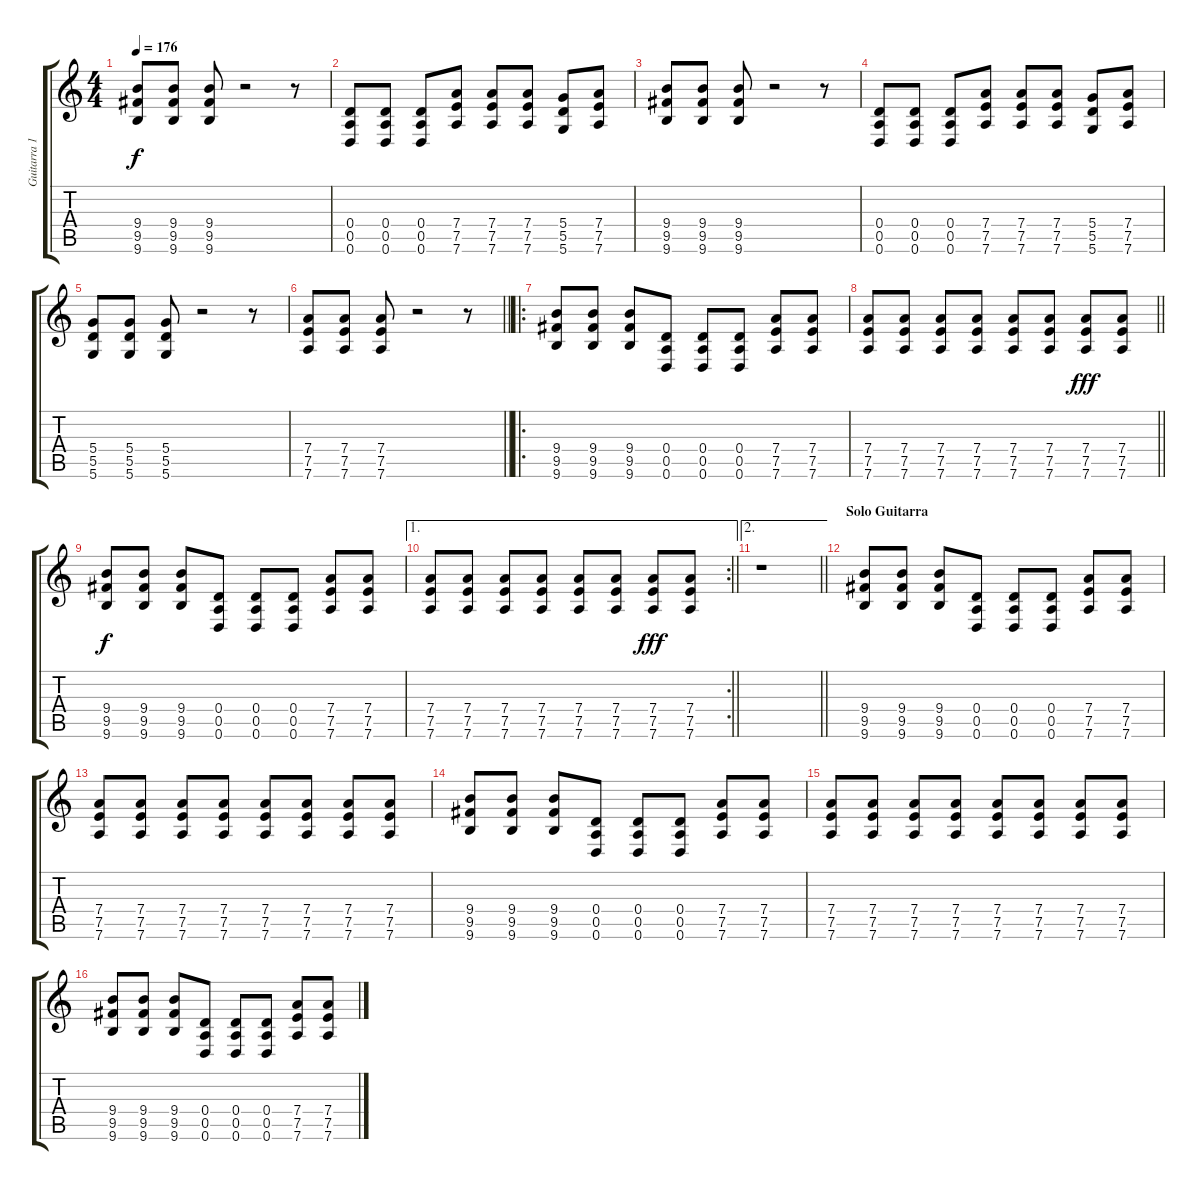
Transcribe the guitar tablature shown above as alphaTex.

\track ("Guitarra 1" "Guitarra 1") {instrument distortionguitar}
\staff {score tabs}
\tuning (E4 B3 G3 D3 A2 D2) {hide}
\ts (4 4)
\tempo 176
\clef g2
\ks c
(9.4 9.5 9.6).8{dy f} (9.4 9.5 9.6).8 (9.4 9.5 9.6).8 r.2 r.8 |
(0.4 0.5 0.6).8 (0.4 0.5 0.6).8 (0.4 0.5 0.6).8 (7.4 7.5 7.6).8 (7.4 7.5 7.6).8 (7.4 7.5 7.6).8 (5.4 5.5 5.6).8 (7.4 7.5 7.6).8 |
(9.4 9.5 9.6).8 (9.4 9.5 9.6).8 (9.4 9.5 9.6).8 r.2 r.8 |
(0.4 0.5 0.6).8 (0.4 0.5 0.6).8 (0.4 0.5 0.6).8 (7.4 7.5 7.6).8 (7.4 7.5 7.6).8 (7.4 7.5 7.6).8 (5.4 5.5 5.6).8 (7.4 7.5 7.6).8 |
(5.4 5.5 5.6).8 (5.4 5.5 5.6).8 (5.4 5.5 5.6).8 r.2 r.8 |
\barLineRight lightlight
(7.4 7.5 7.6).8 (7.4 7.5 7.6).8 (7.4 7.5 7.6).8 r.2 r.8 |
\ro
(9.4 9.5 9.6).8 (9.4 9.5 9.6).8 (9.4 9.5 9.6).8 (0.4 0.5 0.6).8 (0.4 0.5 0.6).8 (0.4 0.5 0.6).8 (7.4 7.5 7.6).8 (7.4 7.5 7.6).8 |
\barLineRight lightlight
(7.4 7.5 7.6).8 (7.4 7.5 7.6).8 (7.4 7.5 7.6).8 (7.4 7.5 7.6).8 (7.4 7.5 7.6).8 (7.4 7.5 7.6).8 (7.4 7.5 7.6).8{dy fff} (7.4 7.5 7.6).8 |
(9.4 9.5 9.6).8{dy f} (9.4 9.5 9.6).8 (9.4 9.5 9.6).8 (0.4 0.5 0.6).8 (0.4 0.5 0.6).8 (0.4 0.5 0.6).8 (7.4 7.5 7.6).8 (7.4 7.5 7.6).8 |
\ae 1
\rc 2
\barLineRight lightlight
(7.4 7.5 7.6).8 (7.4 7.5 7.6).8 (7.4 7.5 7.6).8 (7.4 7.5 7.6).8 (7.4 7.5 7.6).8 (7.4 7.5 7.6).8 (7.4 7.5 7.6).8{dy fff} (7.4 7.5 7.6).8 |
\ae 2
\barLineRight lightlight
r.1 |
\section ("" "Solo Guitarra")
(9.4 9.5 9.6).8{volume 8 instrument overdrivenguitar} (9.4 9.5 9.6).8 (9.4 9.5 9.6).8 (0.4 0.5 0.6).8 (0.4 0.5 0.6).8 (0.4 0.5 0.6).8 (7.4 7.5 7.6).8 (7.4 7.5 7.6).8 |
(7.4 7.5 7.6).8 (7.4 7.5 7.6).8 (7.4 7.5 7.6).8 (7.4 7.5 7.6).8 (7.4 7.5 7.6).8 (7.4 7.5 7.6).8 (7.4 7.5 7.6).8 (7.4 7.5 7.6).8 |
(9.4 9.5 9.6).8 (9.4 9.5 9.6).8 (9.4 9.5 9.6).8 (0.4 0.5 0.6).8 (0.4 0.5 0.6).8 (0.4 0.5 0.6).8 (7.4 7.5 7.6).8 (7.4 7.5 7.6).8 |
(7.4 7.5 7.6).8 (7.4 7.5 7.6).8 (7.4 7.5 7.6).8 (7.4 7.5 7.6).8 (7.4 7.5 7.6).8 (7.4 7.5 7.6).8 (7.4 7.5 7.6).8 (7.4 7.5 7.6).8 |
(9.4 9.5 9.6).8 (9.4 9.5 9.6).8 (9.4 9.5 9.6).8 (0.4 0.5 0.6).8 (0.4 0.5 0.6).8 (0.4 0.5 0.6).8 (7.4 7.5 7.6).8 (7.4 7.5 7.6).8
